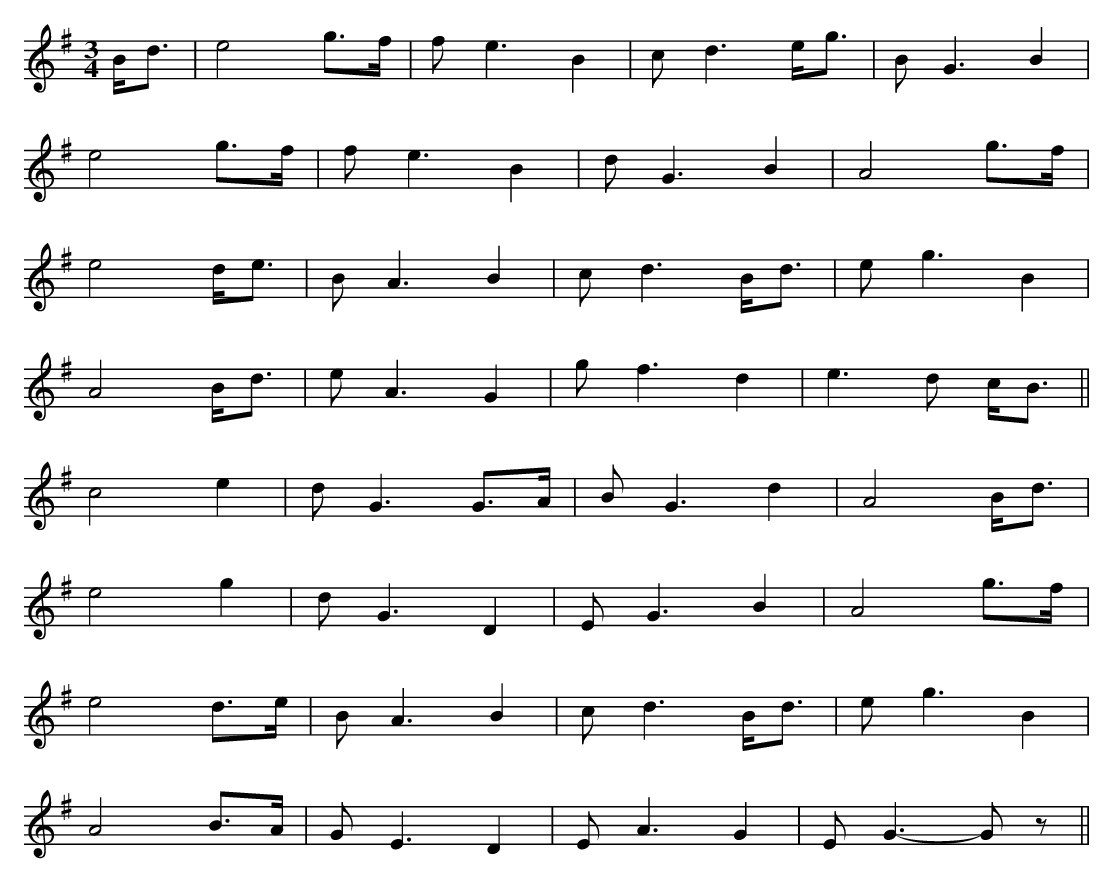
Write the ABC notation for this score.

X:1
M:3/4
K:G
B<d|e4 g>f|fe3 B2|cd3e<g|BG3B2|
e4g>f|fe3B2|dG3B2|A4g>f|
e4d<e|BA3B2|cd3B<d|eg3B2|
A4B<d|eA3G2|gf3d2|e3d c<B||
c4e2|dG3G>A|BG3d2|A4B<d|
e4g2|dG3D2|EG3B2|A4g>f|
e4d>e|BA3B2|cd3B<d|eg3B2|
A4B>A|GE3D2|EA3G2|EG3-Gz||
